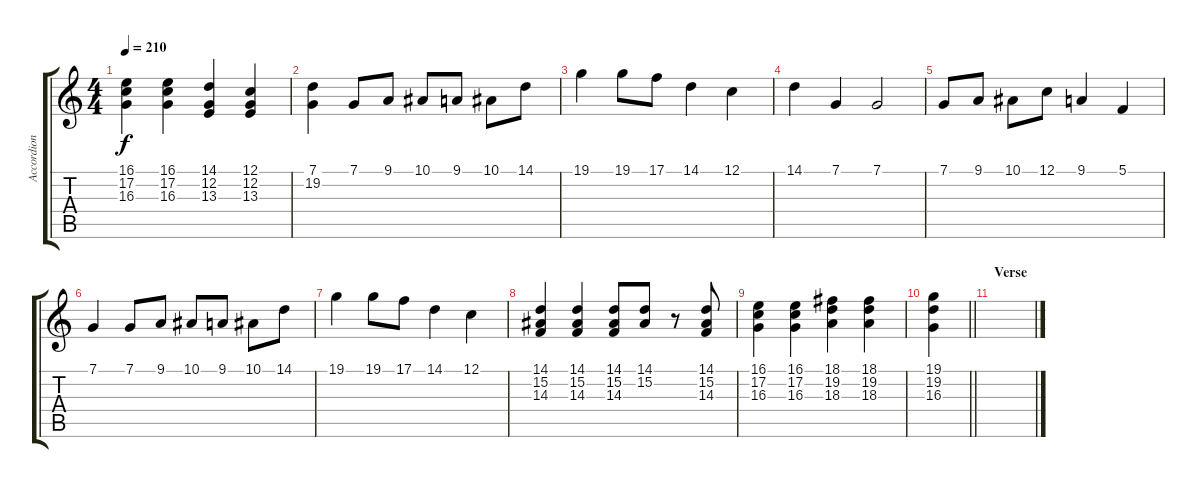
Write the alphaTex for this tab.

\track ("Accordion" "Accordion") {instrument accordion}
\staff {score tabs}
\tuning (C4 G3 Eb3 Bb2 F2 C2) {hide}
\ts (4 4)
\tempo 210
\clef g2
\ks c
(16.1 17.2 16.3).4{dy f} (16.1 17.2 16.3).4 (14.1 12.2 13.3).4 (12.1 12.2 13.3).4 |
(7.1 19.2).4 7.1.8 9.1.8 10.1.8 9.1.8 10.1.8 14.1.8 |
19.1.4 19.1.8 17.1.8 14.1.4 12.1.4 |
14.1.4 7.1.4 7.1.2 |
7.1.8 9.1.8 10.1.8 12.1.8 9.1.4 5.1.4 |
7.1.4 7.1.8 9.1.8 10.1.8 9.1.8 10.1.8 14.1.8 |
19.1.4 19.1.8 17.1.8 14.1.4 12.1.4 |
(14.1 15.2 14.3).4 (14.1 15.2 14.3).4 (14.1 15.2 14.3).8 (14.1 15.2).8 r.8 (14.1 15.2 14.3).8 |
(16.1 17.2 16.3).4 (16.1 17.2 16.3).4 (18.1 19.2 18.3).4 (18.1 19.2 18.3).4 |
\barLineRight lightlight
(19.1 19.2 16.3).4 |
\section ("" "Verse")
